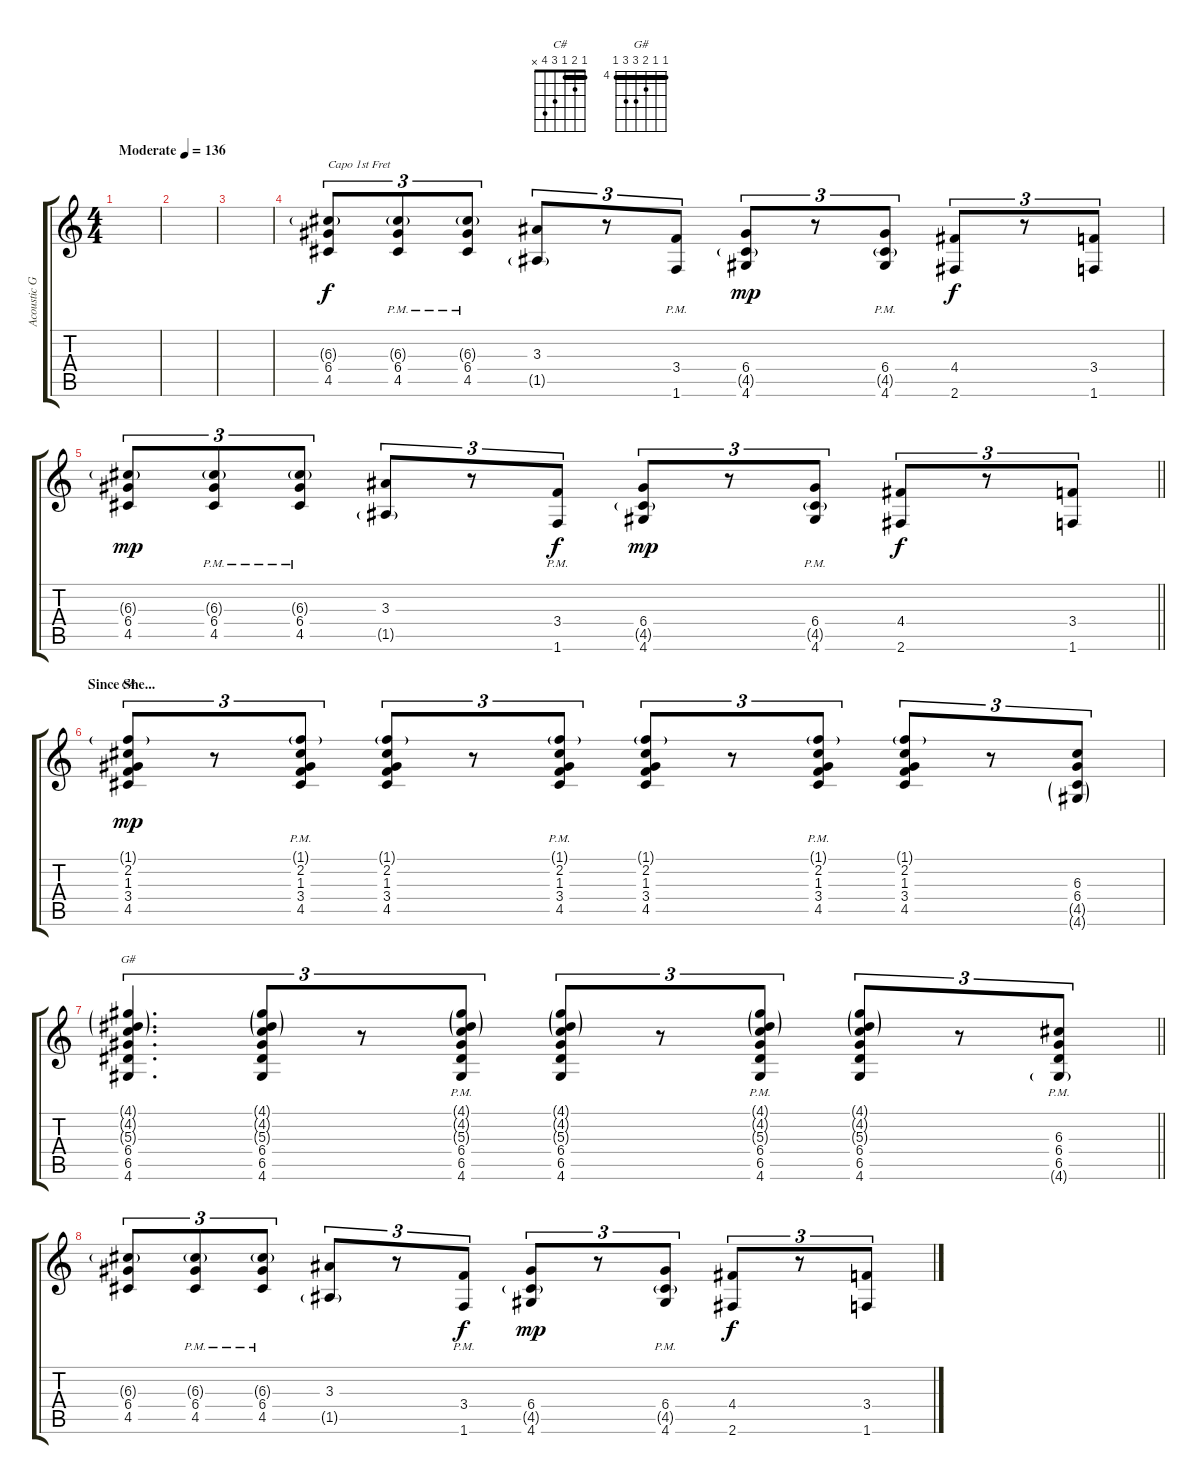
\track ("Acoustic Guitar" "Acoustic G") {instrument acousticguitarsteel}
\staff {score tabs}
\tuning (E4 B3 G3 D3 A2 E2) {hide}
\chord ("C#" 1 2 1 3 4 x) {barre 1}
\chord ("G#" 4 4 5 6 6 4) {firstfret 4 barre 4}
\ts (4 4)
\tempo (136 "Moderate")
\clef g2
\ks c
|
|
|
(6.3{g} 6.4 4.5).8{tu (3 2) txt "Capo 1st Fret"} (6.3{g pm} 6.4{pm} 4.5{pm}).8{tu (3 2)} (6.3{g pm} 6.4{pm} 4.5{pm}).8{tu (3 2)} (3.3 1.5{g}).8{tu (3 2)} r.8{tu (3 2)} (3.4{pm} 1.6{pm}).8{tu (3 2) dy f} (6.4 4.5{g} 4.6).8{tu (3 2) dy mp} r.8{tu (3 2)} (6.4{pm} 4.5{g} 4.6{pm}).8{tu (3 2)} (4.4 2.6).8{tu (3 2) dy f} r.8{tu (3 2)} (3.4 1.6).8{tu (3 2)} |
\barLineRight lightlight
(6.3{g} 6.4 4.5).8{tu (3 2) dy mp} (6.3{g pm} 6.4{pm} 4.5{pm}).8{tu (3 2)} (6.3{g pm} 6.4{pm} 4.5{pm}).8{tu (3 2)} (3.3 1.5{g}).8{tu (3 2)} r.8{tu (3 2)} (3.4{pm} 1.6{pm}).8{tu (3 2) dy f} (6.4 4.5{g} 4.6).8{tu (3 2) dy mp} r.8{tu (3 2)} (6.4{pm} 4.5{g} 4.6{pm}).8{tu (3 2)} (4.4 2.6).8{tu (3 2) dy f} r.8{tu (3 2)} (3.4 1.6).8{tu (3 2)} |
\section ("" "Since She...")
(1.1{g} 2.2 1.3 3.4 4.5).8{tu (3 2) ch "C#" dy mp} r.8{tu (3 2)} (1.1{g pm} 2.2{pm} 1.3{pm} 3.4{pm} 4.5{pm}).8{tu (3 2)} (1.1{g} 2.2 1.3 3.4 4.5).8{tu (3 2)} r.8{tu (3 2)} (1.1{g pm} 2.2{pm} 1.3{pm} 3.4{pm} 4.5{pm}).8{tu (3 2)} (1.1{g} 2.2 1.3 3.4 4.5).8{tu (3 2)} r.8{tu (3 2)} (1.1{g pm} 2.2{pm} 1.3{pm} 3.4{pm} 4.5{pm}).8{tu (3 2)} (1.1{g} 2.2 1.3 3.4 4.5).8{tu (3 2)} r.8{tu (3 2)} (6.3 6.4 4.5{g} 4.6{g}).8{tu (3 2)} |
\barLineRight lightlight
(4.1{g} 4.2{g} 5.3{g} 6.4 6.5 4.6).4{d tu (3 2) ch "G#"} (4.1{g} 4.2{g} 5.3{g} 6.4 6.5 4.6).8{tu (3 2)} r.8{tu (3 2)} (4.1{g} 4.2{g} 5.3{g} 6.4{pm} 6.5{pm} 4.6{pm}).8{tu (3 2)} (4.1{g} 4.2{g} 5.3{g} 6.4 6.5 4.6).8{tu (3 2)} r.8{tu (3 2)} (4.1{g} 4.2{g} 5.3{g} 6.4{pm} 6.5{pm} 4.6{pm}).8{tu (3 2)} (4.1{g} 4.2{g} 5.3{g} 6.4 6.5 4.6).8{tu (3 2)} r.8{tu (3 2)} (6.3{pm} 6.4{pm} 6.5{pm} 4.6{g pm}).8{tu (3 2)} |
(6.3{g} 6.4 4.5).8{tu (3 2)} (6.3{g pm} 6.4{pm} 4.5{pm}).8{tu (3 2)} (6.3{g pm} 6.4{pm} 4.5{pm}).8{tu (3 2)} (3.3 1.5{g}).8{tu (3 2)} r.8{tu (3 2)} (3.4{pm} 1.6{pm}).8{tu (3 2) dy f} (6.4 4.5{g} 4.6).8{tu (3 2) dy mp} r.8{tu (3 2)} (6.4{pm} 4.5{g} 4.6{pm}).8{tu (3 2)} (4.4 2.6).8{tu (3 2) dy f} r.8{tu (3 2)} (3.4 1.6).8{tu (3 2)}
